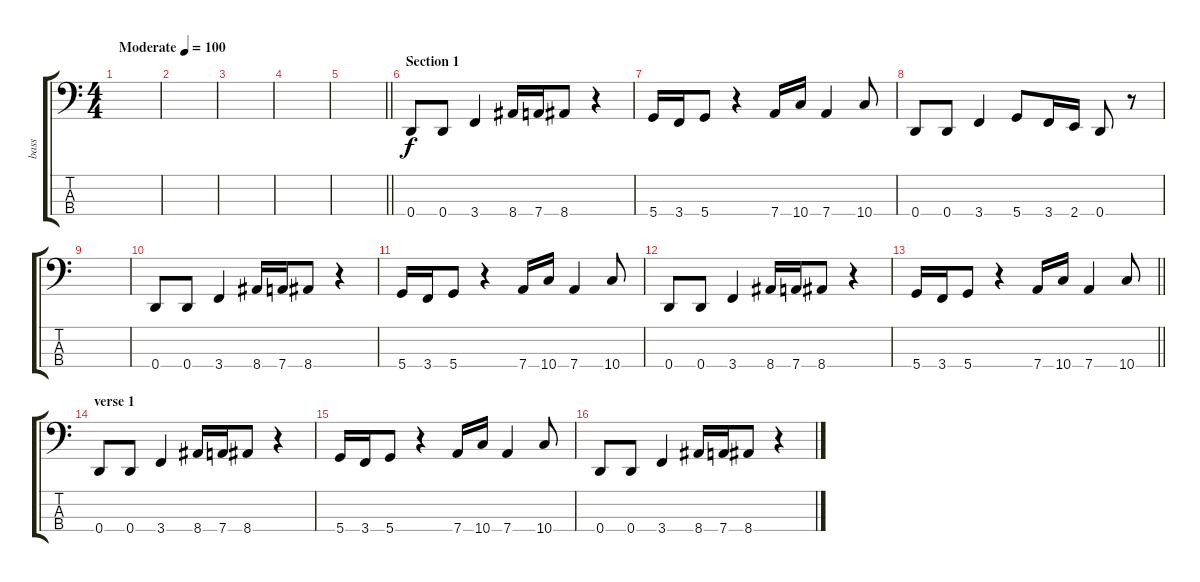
\track ("bass" "bass") {instrument electricbassfinger}
\staff {score tabs}
\tuning (G2 D2 A1 D1) {hide}
\ts (4 4)
\tempo (100 "Moderate")
\clef f4
\ks c
|
|
|
|
\barLineRight lightlight
|
\section ("" "Section 1")
0.4.8 0.4.8 3.4.4 8.4.16 7.4.16 8.4.8 r.4 |
5.4.16 3.4.16 5.4.8 r.4 7.4.16 10.4.16 7.4.4 10.4.8 |
0.4.8 0.4.8 3.4.4 5.4.8 3.4.16 2.4.16 0.4.8 r.8 |
|
0.4.8 0.4.8 3.4.4 8.4.16 7.4.16 8.4.8 r.4 |
5.4.16 3.4.16 5.4.8 r.4 7.4.16 10.4.16 7.4.4 10.4.8 |
0.4.8 0.4.8 3.4.4 8.4.16 7.4.16 8.4.8 r.4 |
\barLineRight lightlight
5.4.16 3.4.16 5.4.8 r.4 7.4.16 10.4.16 7.4.4 10.4.8 |
\section ("" "verse 1")
0.4.8 0.4.8 3.4.4 8.4.16 7.4.16 8.4.8 r.4 |
5.4.16 3.4.16 5.4.8 r.4 7.4.16 10.4.16 7.4.4 10.4.8 |
0.4.8 0.4.8 3.4.4 8.4.16 7.4.16 8.4.8 r.4
